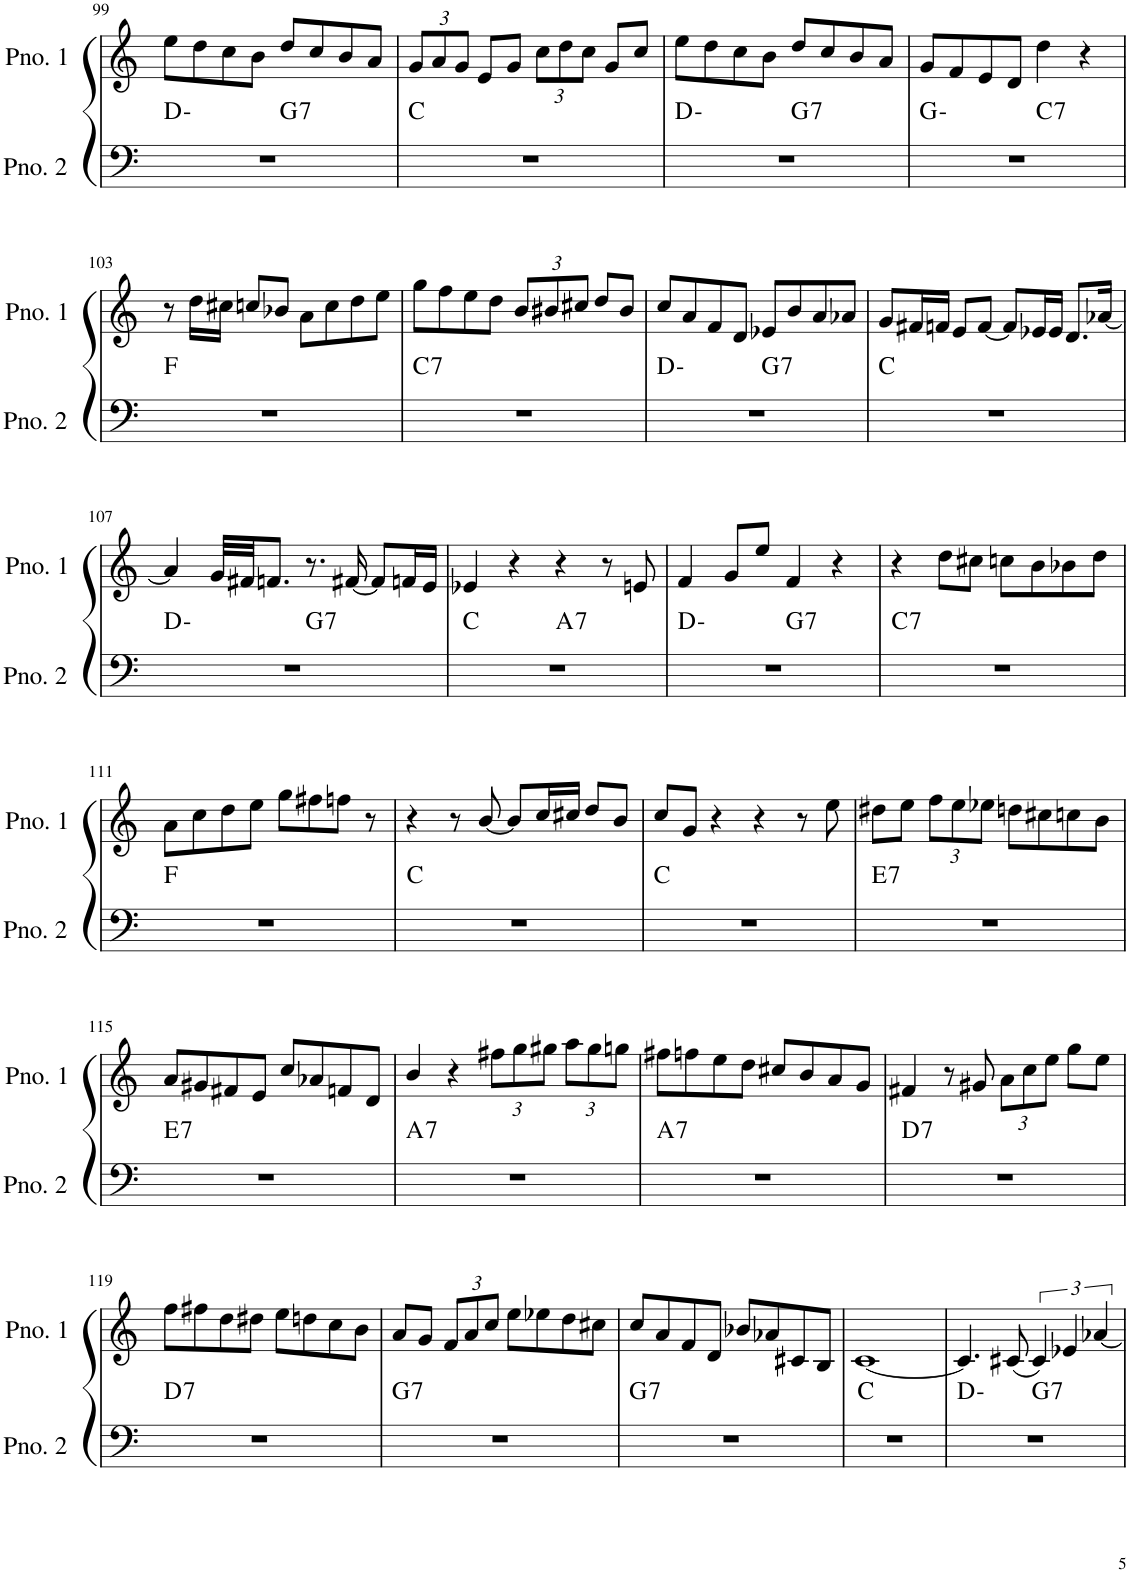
**kern	**harte	**kern
*part2	*part2	*part1
*staff2	*	*staff1
*I"ピアノ 2	*	*I"ピアノ 1
!!LO:PB:g=z
*clefF4	*	*clefG2
*k[]	*	*k[]
*M4/4	*	*M4/4
=99	=99	=99
*^	*	*
1r	2ryy	D:min	8ee\L
.	.	.	8dd\
.	.	.	8cc\
.	.	.	8b\J
!	!	!LO:H:kt=7	!
.	2ryy	G:7	8dd/L
.	.	.	8cc/
.	.	.	8b/
.	.	.	8a/J
*v	*v	*	*
=100	=100	=100
*	*	*Xbrackettup
1r	C:maj	12g/L
.	.	12a/
.	.	12g/J
.	.	8e/L
.	.	8g/J
.	.	12cc\L
.	.	12dd\
.	.	12cc\J
.	.	8g/L
.	.	8cc/J
=101	=101	=101
*^	*	*
1r	2ryy	D:min	8ee\L
.	.	.	8dd\
.	.	.	8cc\
.	.	.	8b\J
!	!	!LO:H:kt=7	!
.	2ryy	G:7	8dd/L
.	.	.	8cc/
.	.	.	8b/
.	.	.	8a/J
=102	=102	=102	=102
1r	2ryy	G:min	8g/L
.	.	.	8f/
.	.	.	8e/
.	.	.	8d/J
!	!	!LO:H:kt=7	!
.	2ryy	C:7	4dd\
.	.	.	4r
*v	*v	*	*
!!LO:LB:g=z
=103	=103	=103
1r	F:maj	8r
.	.	16dd\LL
.	.	16cc#X\JJ
.	.	8ccn/L
.	.	8b-X/J
.	.	8a\L
.	.	8cc\
.	.	8dd\
.	.	8ee\J
=104	=104	=104
!	!LO:H:kt=7	!
1r	C:7	8gg\L
.	.	8ff\
.	.	8ee\
.	.	8dd\J
.	.	12b/L
.	.	12b#X/
.	.	12cc#X/J
.	.	8dd/L
.	.	8b#/J
=105	=105	=105
*^	*	*
1r	2ryy	D:min	8cc/L
.	.	.	8a/
.	.	.	8f/
.	.	.	8d/J
!	!	!LO:H:kt=7	!
.	2ryy	G:7	8e-X/L
.	.	.	8b/
.	.	.	8a/
.	.	.	8a-X/J
*v	*v	*	*
=106	=106	=106
1r	C:maj	8g/L
.	.	16f#X/L
.	.	16fn/JJ
.	.	8e/L
.	.	[8f/J
.	.	8f/L]
.	.	16e-X/L
.	.	16e-/JJ
.	.	8.d/L
.	.	[16a-X/Jk
!!LO:LB:g=z
=107	=107	=107
*^	*	*
1r	2ryy	D:min	4a-/]
.	.	.	32g/LLL
.	.	.	32f#X/JJ
.	.	.	8.fn/J
!	!	!LO:H:kt=7	!
.	2ryy	G:7	8.r
.	.	.	[16f#X/
.	.	.	8f#/L]
.	.	.	16fn/L
.	.	.	16e/JJ
=108	=108	=108	=108
1r	2ryy	C:maj	4e-X/
.	.	.	4r
!	!	!LO:H:kt=7	!
.	2ryy	A:7	4r
.	.	.	8r
.	.	.	8en/
=109	=109	=109	=109
1r	2ryy	D:min	4f/
.	.	.	8g/L
.	.	.	8ee/J
!	!	!LO:H:kt=7	!
.	2ryy	G:7	4f/
.	.	.	4r
=110	=110	=110	=110
!	!	!LO:H:kt=7	!
*v	*v	*	*
1r	C:7	4r
.	.	8dd\L
.	.	8cc#X\J
.	.	8ccn\L
.	.	8b\
.	.	8b-X\
.	.	8dd\J
!!LO:LB:g=z
=111	=111	=111
1r	F:maj	8a\L
.	.	8cc\
.	.	8dd\
.	.	8ee\J
.	.	8gg\L
.	.	8ff#X\
.	.	8ffn\J
.	.	8r
=112	=112	=112
1r	C:maj	4r
.	.	8r
.	.	[8b/
.	.	8b/L]
.	.	16cc/L
.	.	16cc#X/JJ
.	.	8dd/L
.	.	8b/J
=113	=113	=113
1r	C:maj	8cc/L
.	.	8g/J
.	.	4r
.	.	4r
.	.	8r
.	.	8ee\
=114	=114	=114
!	!LO:H:kt=7	!
1r	E:7	8dd#X\L
.	.	8ee\J
.	.	12ff\L
.	.	12ee\
.	.	12ee-X\J
.	.	8ddn\L
.	.	8cc#X\
.	.	8ccn\
.	.	8b\J
!!LO:LB:g=z
=115	=115	=115
!	!LO:H:kt=7	!
1r	E:7	8a/L
.	.	8g#X/
.	.	8f#X/
.	.	8e/J
.	.	8cc/L
.	.	8a-X/
.	.	8fn/
.	.	8d/J
=116	=116	=116
!	!LO:H:kt=7	!
1r	A:7	4b/
.	.	4r
.	.	12ff#X\L
.	.	12gg\
.	.	12gg#X\J
.	.	12aa\L
.	.	12gg#\
.	.	12ggn\J
=117	=117	=117
!	!LO:H:kt=7	!
1r	A:7	8ff#X\L
.	.	8ffn\
.	.	8ee\
.	.	8dd\J
.	.	8cc#X/L
.	.	8b/
.	.	8a/
.	.	8g/J
=118	=118	=118
!	!LO:H:kt=7	!
1r	D:7	4f#X/
.	.	8r
.	.	8g#X/
.	.	12a\L
.	.	12cc\
.	.	12ee\J
.	.	8gg\L
.	.	8ee\J
!!LO:LB:g=z
=119	=119	=119
!	!LO:H:kt=7	!
1r	D:7	8ff\L
.	.	8ff#X\
.	.	8dd\
.	.	8dd#X\J
.	.	8ee\L
.	.	8ddn\
.	.	8cc\
.	.	8b\J
=120	=120	=120
!	!LO:H:kt=7	!
1r	G:7	8a/L
.	.	8g/J
.	.	12f/L
.	.	12a/
.	.	12cc/J
.	.	8ee\L
.	.	8ee-X\
.	.	8dd\
.	.	8cc#X\J
=121	=121	=121
!	!LO:H:kt=7	!
1r	G:7	8cc/L
.	.	8a/
.	.	8f/
.	.	8d/J
.	.	8b-X/L
.	.	8a-X/
.	.	8c#X/
.	.	8B/J
=122	=122	=122
1r	C:maj	[1c
=123	=123	=123
*^	*	*
1r	2ryy	D:min	4.c/]
.	.	.	(8c#X/
*	*	*	*brackettup
!	!	!LO:H:kt=7	!
.	2ryy	G:7	6c#/)
.	.	.	6e-X/
.	.	.	[6a-X/
*v	*v	*	*
=	=	=
*-	*-	*-
